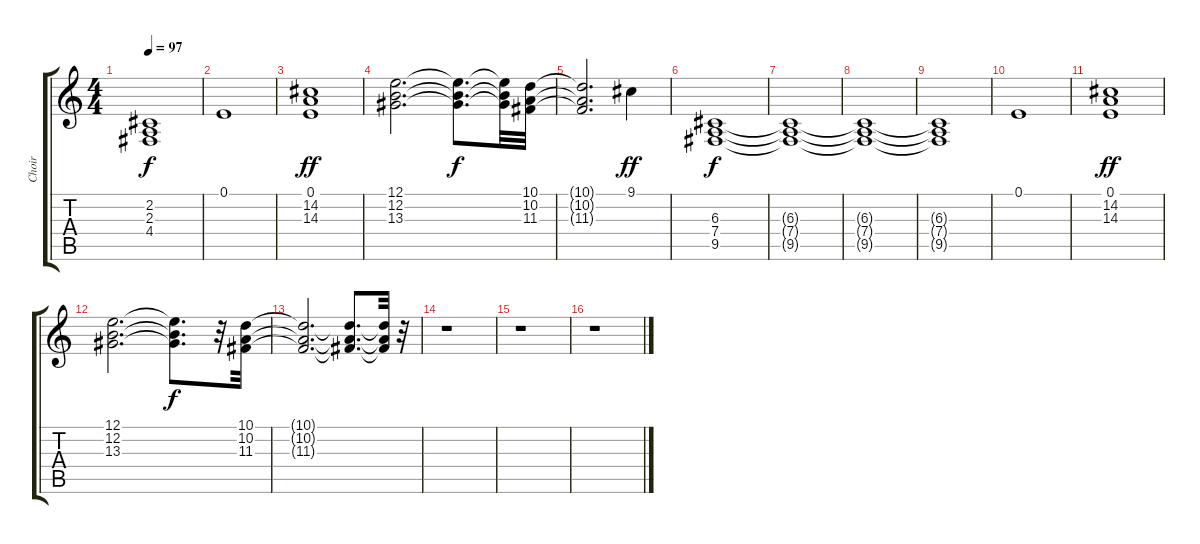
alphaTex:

\track ("Choir" "Choir") {instrument choiraahs}
\staff {score tabs}
\tuning (E4 B3 G3 D3 A2 E2) {hide}
\ts (4 4)
\tempo 97
\clef g2
\ks c
(2.2{t} 2.3{t} 4.4{t}).1{dy f} |
0.1.1 |
(0.1 14.2 14.3).1{dy ff} |
(12.1 12.2 13.3).2{d} (12.1{t} 12.2{t} 13.3{t}).8{d dy f} (12.1{t} 12.2{t} 13.3{t}).32 (10.1 10.2 11.3).32 |
(10.1{t} 10.2{t} 11.3{t}).2{d} 9.1.4{dy ff} |
(6.3 7.4 9.5).1{dy f} |
(6.3{t} 7.4{t} 9.5{t}).1 |
(6.3{t} 7.4{t} 9.5{t}).1 |
(6.3{t} 7.4{t} 9.5{t}).1 |
0.1.1 |
(0.1 14.2 14.3).1{dy ff} |
(12.1 12.2 13.3).2{d} (12.1{t} 12.2{t} 13.3{t}).8{d dy f} r.32 (10.1 10.2 11.3).32 |
(10.1{t} 10.2{t} 11.3{t}).2{d} (10.1{t} 10.2{t} 11.3{t}).8{d} (10.1{t} 10.2{t} 11.3{t}).32 r.32 |
r.1 |
r.1 |
r.1
